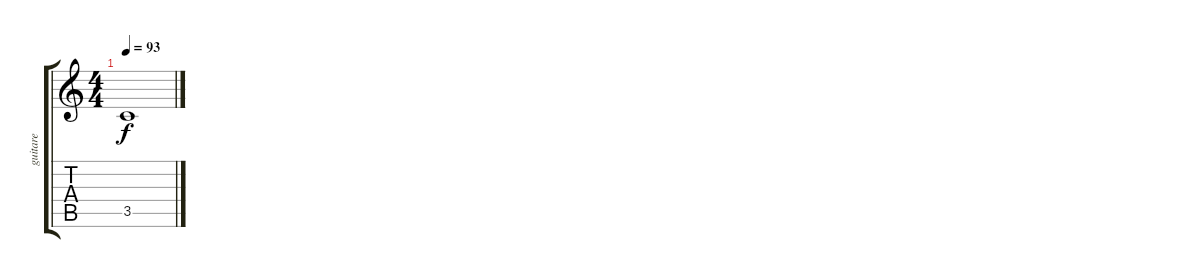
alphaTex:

\track ("guitare" "guitare") {instrument distortionguitar}
\staff {score tabs}
\tuning (E4 B3 G3 D3 A2 E2) {hide}
\ts (4 4)
\tempo 93
\clef g2
\ks c
3.5{t}.1{dy f}
